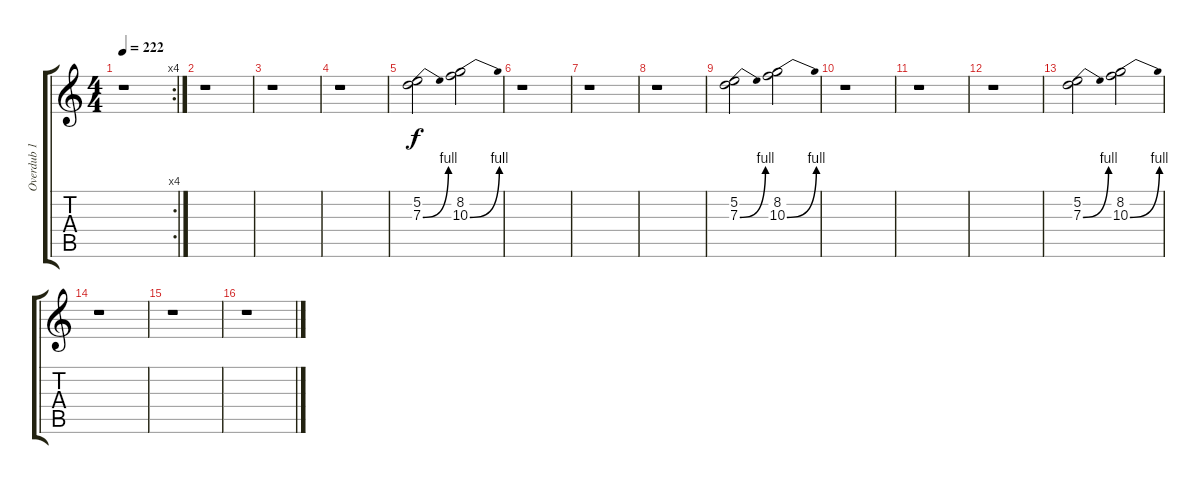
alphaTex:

\track ("Overdub 1" "Overdub 1") {instrument distortionguitar}
\staff {score tabs}
\tuning (E4 B3 G3 D3 A2 E2) {hide}
\rc 4
\ts (4 4)
\tempo 222
\clef g2
\ks c
r.1{dy f} |
r.1 |
r.1 |
r.1 |
(5.2 7.3{be (bend 0 0 60 4)}).2 (8.2 10.3{be (bend 0 0 60 4)}).2 |
r.1 |
r.1 |
r.1 |
(5.2 7.3{be (bend 0 0 60 4)}).2 (8.2 10.3{be (bend 0 0 60 4)}).2 |
r.1 |
r.1 |
r.1 |
(5.2 7.3{be (bend 0 0 60 4)}).2 (8.2 10.3{be (bend 0 0 60 4)}).2 |
r.1 |
r.1 |
r.1
